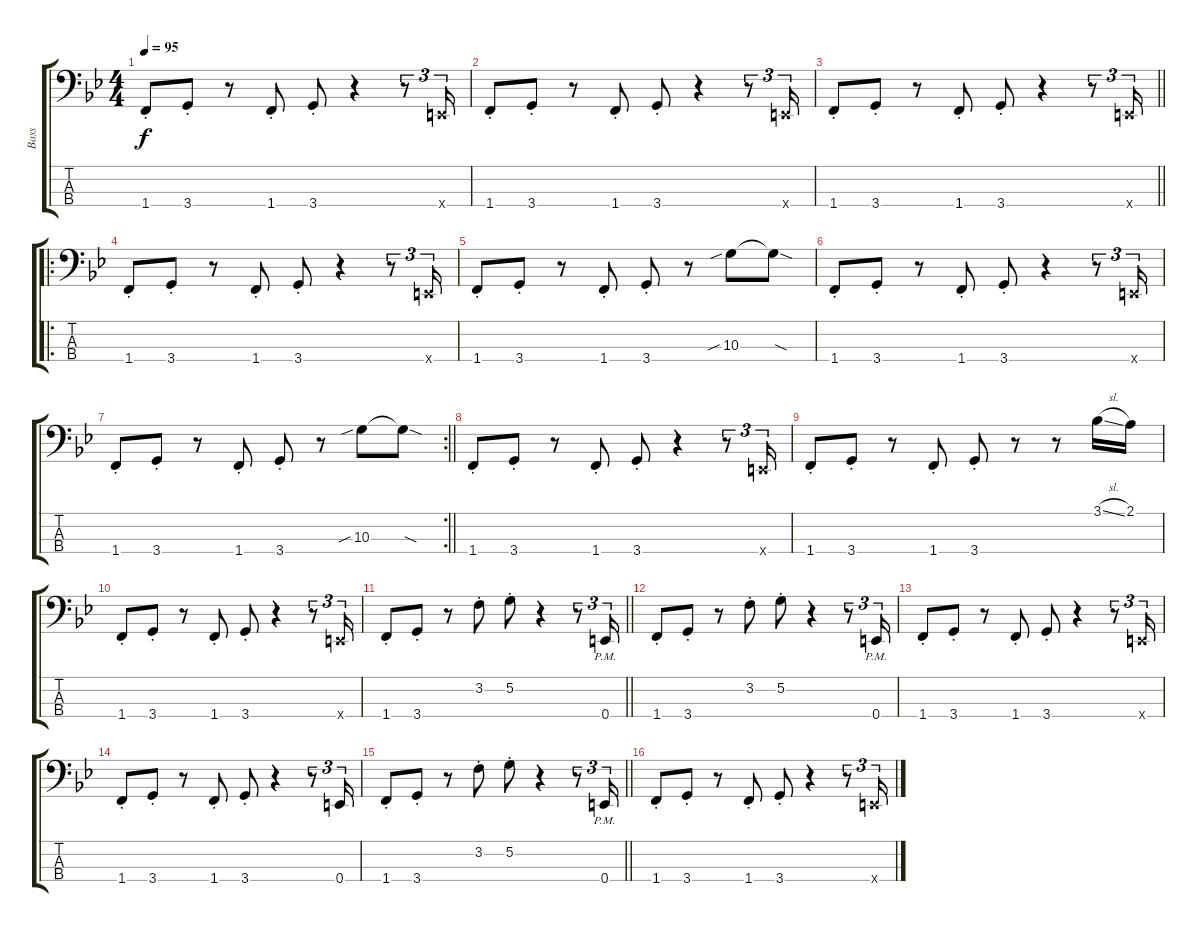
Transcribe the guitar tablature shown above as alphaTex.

\track ("Bass" "Bass") {instrument electricbassfinger}
\staff {score tabs}
\tuning (G2 D2 A1 E1) {hide}
\ts (4 4)
\tempo 95
\clef f4
\ks gminor
1.4{st}.8{dy f} 3.4{st}.8 r.8 1.4{st}.8 3.4{st}.8 r.4 r.8{tu (3 2)} 0.4{x}.16{tu (3 2)} |
1.4{st}.8 3.4{st}.8 r.8 1.4{st}.8 3.4{st}.8 r.4 r.8{tu (3 2)} 0.4{x}.16{tu (3 2)} |
\barLineRight lightlight
1.4{st}.8 3.4{st}.8 r.8 1.4{st}.8 3.4{st}.8 r.4 r.8{tu (3 2)} 0.4{x}.16{tu (3 2)} |
\ro
1.4{st}.8 3.4{st}.8 r.8 1.4{st}.8 3.4{st}.8 r.4 r.8{tu (3 2)} 0.4{x}.16{tu (3 2)} |
1.4{st}.8 3.4{st}.8 r.8 1.4{st}.8 3.4{st}.8 r.8 10.3{sib}.8 10.3{sod t}.8 |
1.4{st}.8 3.4{st}.8 r.8 1.4{st}.8 3.4{st}.8 r.4 r.8{tu (3 2)} 0.4{x}.16{tu (3 2)} |
\rc 2
\barLineRight lightlight
1.4{st}.8 3.4{st}.8 r.8 1.4{st}.8 3.4{st}.8 r.8 10.3{sib}.8 10.3{sod t}.8 |
1.4{st}.8 3.4{st}.8 r.8 1.4{st}.8 3.4{st}.8 r.4 r.8{tu (3 2)} 0.4{x}.16{tu (3 2)} |
1.4{st}.8 3.4{st}.8 r.8 1.4{st}.8 3.4{st}.8 r.8 r.8 3.1{sl}.16 2.1.16 |
1.4{st}.8 3.4{st}.8 r.8 1.4{st}.8 3.4{st}.8 r.4 r.8{tu (3 2)} 0.4{x}.16{tu (3 2)} |
\barLineRight lightlight
1.4{st}.8 3.4{st}.8 r.8 3.2{st}.8 5.2{st}.8 r.4 r.8{tu (3 2)} 0.4{pm}.16{tu (3 2)} |
1.4{st}.8 3.4{st}.8 r.8 3.2{st}.8 5.2{st}.8 r.4 r.8{tu (3 2)} 0.4{pm}.16{tu (3 2)} |
1.4{st}.8 3.4{st}.8 r.8 1.4{st}.8 3.4{st}.8 r.4 r.8{tu (3 2)} 0.4{x}.16{tu (3 2)} |
1.4{st}.8 3.4{st}.8 r.8 1.4{st}.8 3.4{st}.8 r.4 r.8{tu (3 2)} 0.4.16{tu (3 2)} |
\barLineRight lightlight
1.4{st}.8 3.4{st}.8 r.8 3.2{st}.8 5.2{st}.8 r.4 r.8{tu (3 2)} 0.4{pm}.16{tu (3 2)} |
1.4{st}.8 3.4{st}.8 r.8 1.4{st}.8 3.4{st}.8 r.4 r.8{tu (3 2)} 0.4{x}.16{tu (3 2)}
